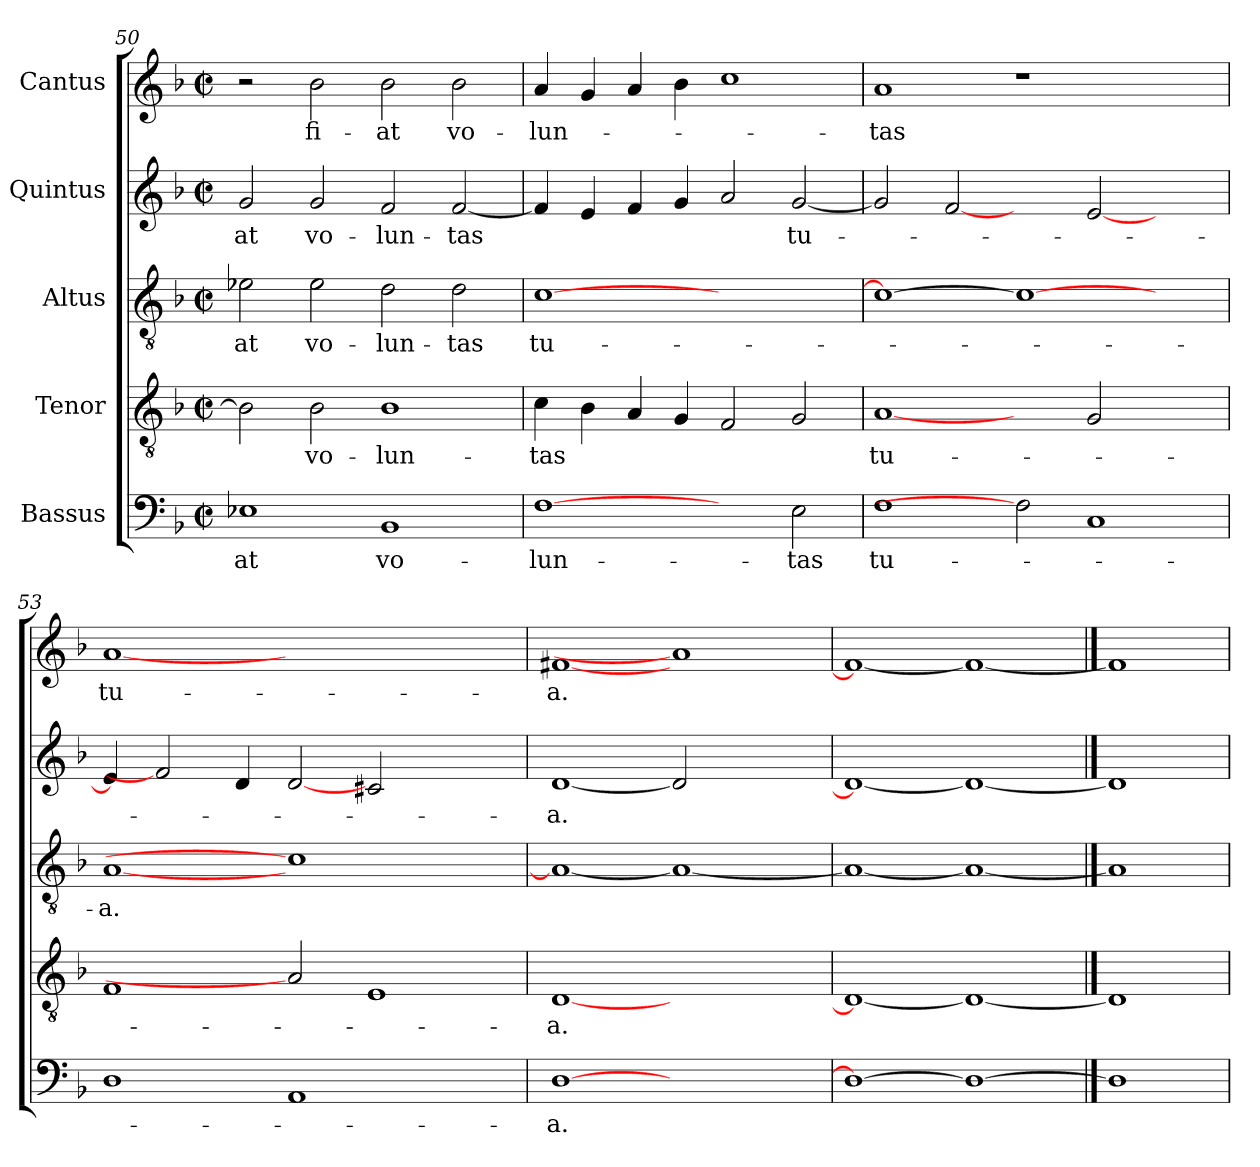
**kern	**text	**kern	**text	**kern	**text	**kern	**text	**kern	**text
*part5	*part5	*part4	*part4	*part3	*part3	*part2	*part2	*part1	*part1
*staff5	*staff5	*staff4	*staff4	*staff3	*staff3	*staff2	*staff2	*staff1	*staff1
*I"Bassus	*	*I"Tenor	*	*I"Altus	*	*I"Quintus	*	*I"Cantus	*
*clefF4	*	*clefGv2	*	*clefGv2	*	*clefG2	*	*clefG2	*
*k[b-]	*	*k[b-]	*	*k[b-]	*	*k[b-]	*	*k[b-]	*
*F:	*	*F:	*	*F:	*	*F:	*	*F:	*
*M2/2	*	*M2/2	*	*M2/2	*	*M2/2	*	*M2/2	*
*met(c|)	*	*met(c|)	*	*met(c|)	*	*met(c|)	*	*met(c|)	*
=50	=50	=50	=50	=50	=50	=50	=50	=50	=50
!	!LO:LY:b	!	!	!	!LO:LY:b	!	!LO:LY:b	!	!
1E-X	-at	2B-\]	.	2e-X\	-at	2g/	-at	2r	.
!	!	!	!LO:LY:b	!	!LO:LY:b	!	!LO:LY:b	!	!LO:LY:b
.	.	2B-\	vo-	2e-\	vo-	2g/	vo-	2b-\	fi-
!	!LO:LY:b	!	!LO:LY:b	!	!LO:LY:b	!	!LO:LY:b	!	!LO:LY:b
1BB-	vo-	1B-	-lun-	2d\	-lun-	2f/	-lun-	2b-\	-at
!	!	!	!	!	!LO:LY:b	!	!LO:LY:b	!	!LO:LY:b
.	.	.	.	2d\	-tas	[2f/	-tas	2b-\	vo-
=51	=51	=51	=51	=51	=51	=51	=51	=51	=51
!	!LO:LY:b	!	!LO:LY:b	!	!LO:LY:b	!	!	!	!LO:LY:b
[1F	-lun-	4c\	-tas	[1c	tu-	4f/]	.	4a/	-lun-
.	.	4B-\	.	.	.	4e/	.	4g/	.
.	.	4A/	.	.	.	4f/	.	4a/	.
.	.	4G/	.	.	.	4g/	.	4b-\	.
2ryy	.	2F/	.	1ryy	.	2a/	.	1cc	.
!	!LO:LY:b	!	!	!	!	!	!LO:LY:b	!	!
2E\	-tas	2G/	.	.	.	[2g/	tu-	.	.
=52	=52	=52	=52	=52	=52	=52	=52	=52	=52
!	!LO:LY:b	!	!LO:LY:b	!	!	!	!	!	!LO:LY:b
1F	tu-	[1A	tu-	1c_	.	2g/]	.	1a	-tas
.	.	.	.	.	.	[2f	.	.	.
2F]	.	2ryy	.	1c_	.	2ryy	.	1r	.
1C	.	2G/	.	.	.	[2e/	.	.	.
.	.	2ryy	.	2ryy	.	2ryy	.	2ryy	.
=53	=53	=53	=53	=53	=53	=53	=53	=53	=53
!	!	!	!	!	!LO:LY:b	!	!	!	!LO:LY:b
1D	.	1F	.	[1A	-a.	4e/]	.	[1a	tu-
.	.	.	.	.	.	2f]	.	.	.
.	.	.	.	.	.	4d/	.	.	.
1AA	.	2A]	.	1c]	.	[2d	.	1.ryy	.
.	.	1E	.	.	.	2c#X/	.	.	.
2ryy	.	.	.	2ryy	.	2ryy	.	.	.
=54	=54	=54	=54	=54	=54	=54	=54	=54	=54
!	!LO:LY:b	!	!LO:LY:b	!	!	!	!LO:LY:b	!	!LO:LY:b
[1D	-a.	[1D	-a.	1A_	.	[1d	-a.	[1f#X	-a.
1ryy	.	1ryy	.	1A_	.	2d]	.	1a]	.
.	.	.	.	.	.	2ryy	.	.	.
=55	=55	=55	=55	=55	=55	=55	=55	=55	=55
1D_	.	1D_	.	1A_	.	1d_	.	1f#_	.
1D_	.	1D_	.	1A_	.	1d_	.	1f#_	.
==56	==56	==56	==56	==56	==56	==56	==56	==56	==56
1D]	.	1D]	.	1A]	.	1d]	.	1f#]	.
=	=	=	=	=	=	=	=	=	=
*-	*-	*-	*-	*-	*-	*-	*-	*-	*-
